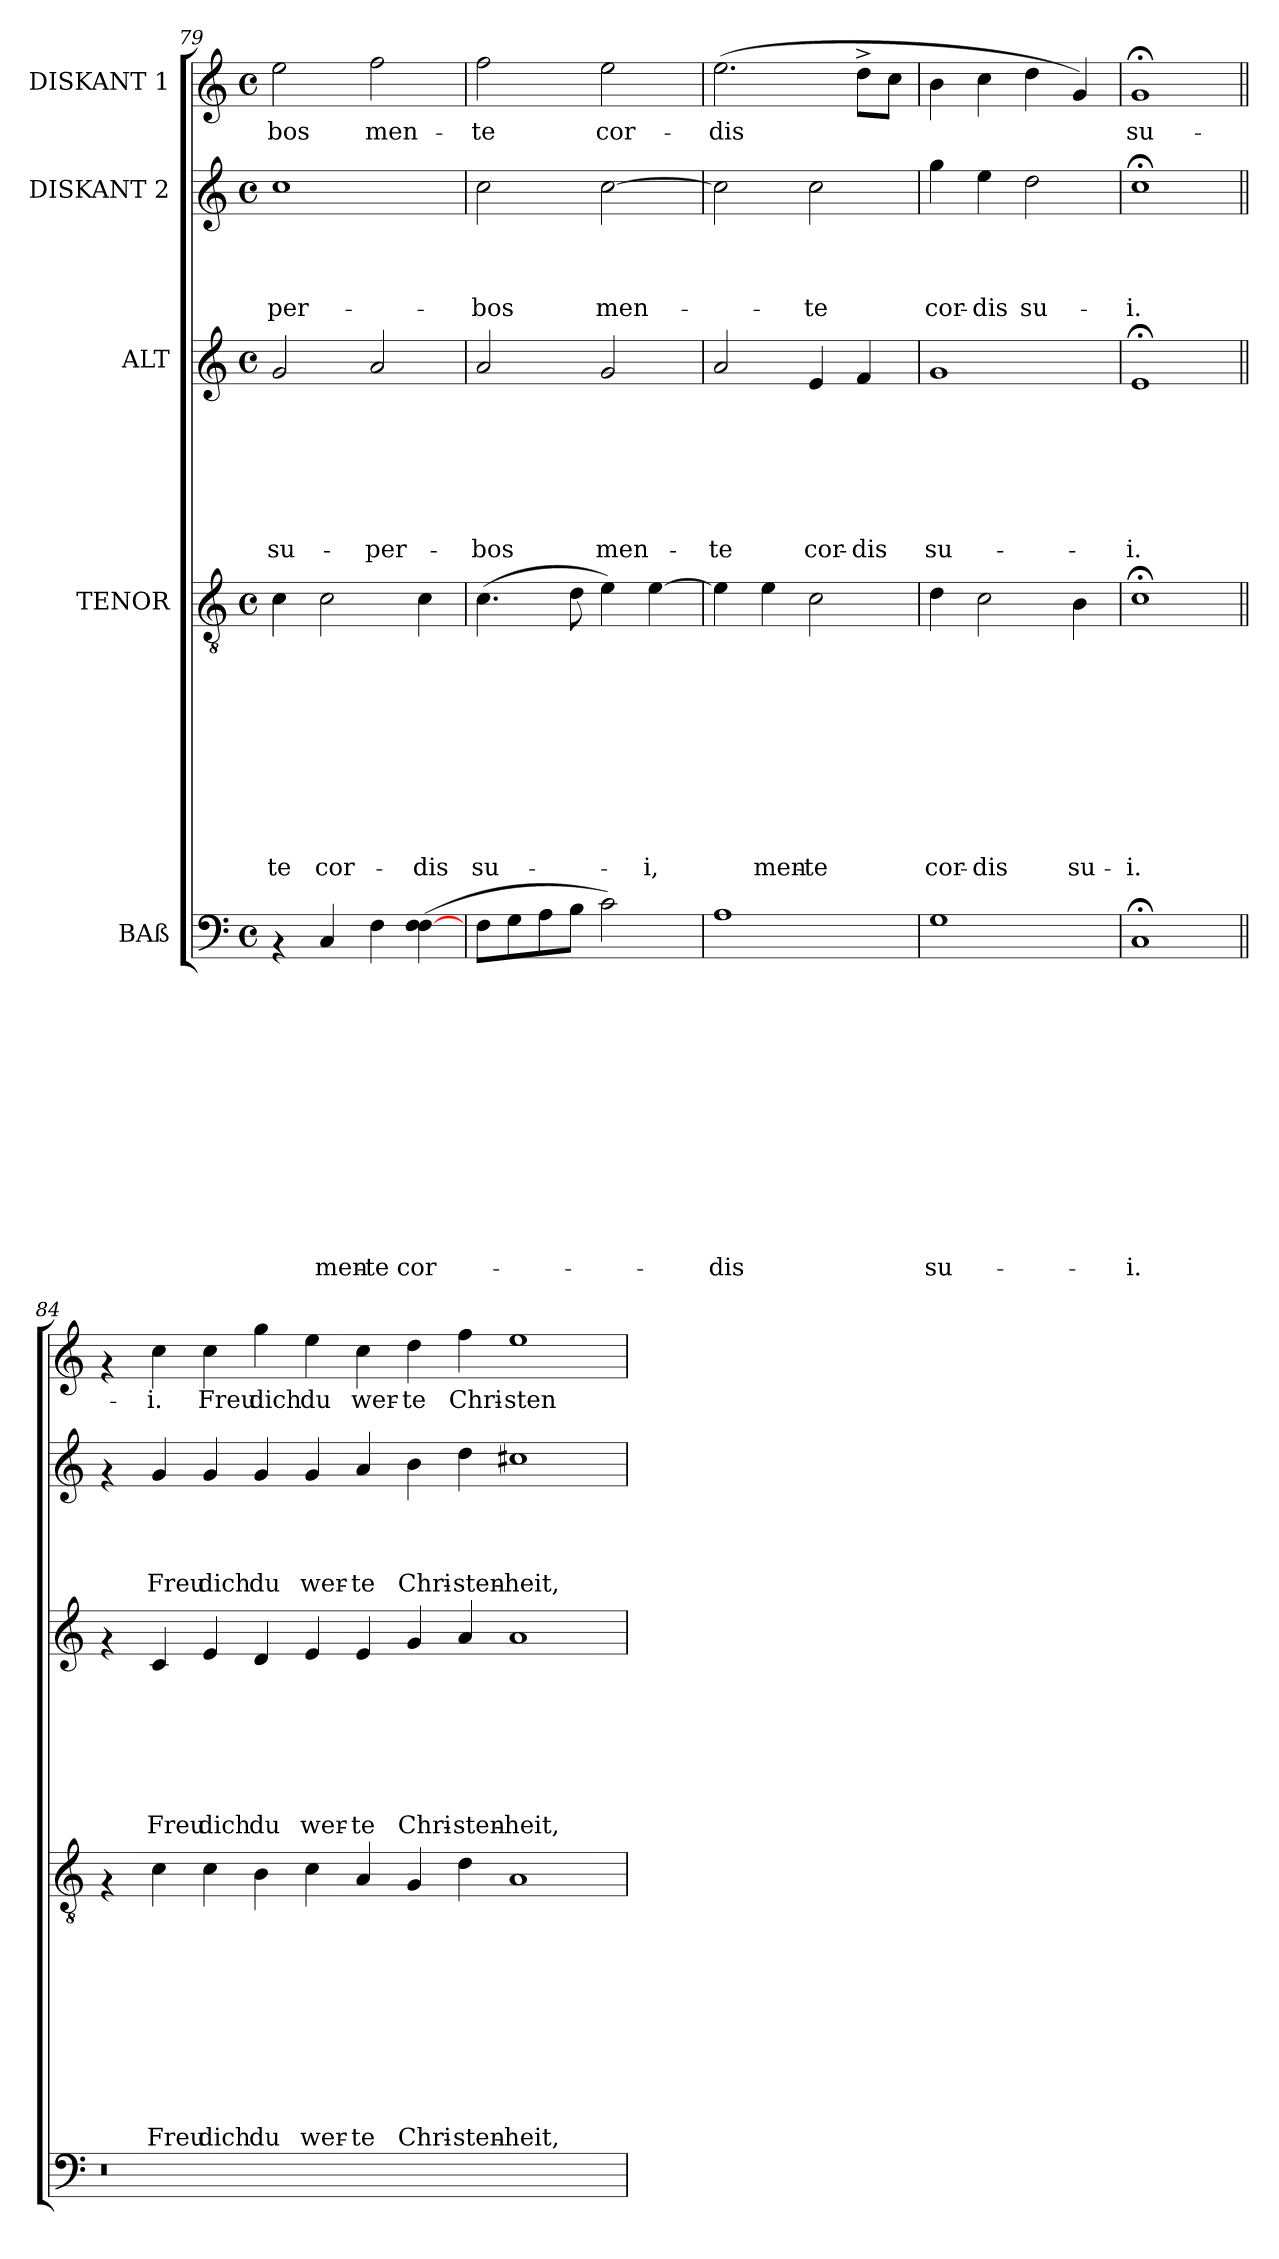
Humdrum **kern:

**kern	**text	**text	**text	**text	**text	**text	**text	**text	**text	**text	**text	**text	**text	**kern	**text	**text	**text	**text	**text	**text	**text	**text	**text	**text	**kern	**text	**text	**text	**text	**text	**text	**text	**kern	**text	**text	**text	**text	**kern	**text
*part5	*part5	*part5	*part5	*part5	*part5	*part5	*part5	*part5	*part5	*part5	*part5	*part5	*part5	*part4	*part4	*part4	*part4	*part4	*part4	*part4	*part4	*part4	*part4	*part4	*part3	*part3	*part3	*part3	*part3	*part3	*part3	*part3	*part2	*part2	*part2	*part2	*part2	*part1	*part1
*staff5	*staff5	*staff5	*staff5	*staff5	*staff5	*staff5	*staff5	*staff5	*staff5	*staff5	*staff5	*staff5	*staff5	*staff4	*staff4	*staff4	*staff4	*staff4	*staff4	*staff4	*staff4	*staff4	*staff4	*staff4	*staff3	*staff3	*staff3	*staff3	*staff3	*staff3	*staff3	*staff3	*staff2	*staff2	*staff2	*staff2	*staff2	*staff1	*staff1
*I"BAß	*	*	*	*	*	*	*	*	*	*	*	*	*	*I"TENOR	*	*	*	*	*	*	*	*	*	*	*I"ALT	*	*	*	*	*	*	*	*I"DISKANT 2	*	*	*	*	*I"DISKANT 1	*
*clefF4	*	*	*	*	*	*	*	*	*	*	*	*	*	*clefGv2	*	*	*	*	*	*	*	*	*	*	*clefG2	*	*	*	*	*	*	*	*clefG2	*	*	*	*	*clefG2	*
*k[]	*	*	*	*	*	*	*	*	*	*	*	*	*	*k[]	*	*	*	*	*	*	*	*	*	*	*k[]	*	*	*	*	*	*	*	*k[]	*	*	*	*	*k[]	*
*C:	*	*	*	*	*	*	*	*	*	*	*	*	*	*C:	*	*	*	*	*	*	*	*	*	*	*C:	*	*	*	*	*	*	*	*C:	*	*	*	*	*C:	*
*M4/4	*	*	*	*	*	*	*	*	*	*	*	*	*	*M4/4	*	*	*	*	*	*	*	*	*	*	*M4/4	*	*	*	*	*	*	*	*M4/4	*	*	*	*	*M4/4	*
*met(c)	*	*	*	*	*	*	*	*	*	*	*	*	*	*met(c)	*	*	*	*	*	*	*	*	*	*	*met(c)	*	*	*	*	*	*	*	*met(c)	*	*	*	*	*met(c)	*
=79	=79	=79	=79	=79	=79	=79	=79	=79	=79	=79	=79	=79	=79	=79	=79	=79	=79	=79	=79	=79	=79	=79	=79	=79	=79	=79	=79	=79	=79	=79	=79	=79	=79	=79	=79	=79	=79	=79	=79
!	!	!	!	!	!	!	!	!	!	!	!	!	!	!	!	!	!	!	!	!	!	!	!	!LO:LY:b	!	!	!	!	!	!	!	!LO:LY:b	!	!	!	!	!LO:LY:b	!	!LO:LY:b
4rAA	.	.	.	.	.	.	.	.	.	.	.	.	.	4c\	.	.	.	.	.	.	.	.	.	-te	2g/	.	.	.	.	.	.	su-	1cc	.	.	.	-per-	2ee\	-bos
!	!	!	!	!	!	!	!	!	!	!	!	!	!LO:LY:b	!	!	!	!	!	!	!	!	!	!	!LO:LY:b	!	!	!	!	!	!	!	!	!	!	!	!	!	!	!
4C/	.	.	.	.	.	.	.	.	.	.	.	.	men-	2c\	.	.	.	.	.	.	.	.	.	cor-	.	.	.	.	.	.	.	.	.	.	.	.	.	.	.
!	!	!	!	!	!	!	!	!	!	!	!	!	!LO:LY:b	!	!	!	!	!	!	!	!	!	!	!	!	!	!	!	!	!	!	!LO:LY:b	!	!	!	!	!	!	!LO:LY:b
4F\	.	.	.	.	.	.	.	.	.	.	.	.	-te	.	.	.	.	.	.	.	.	.	.	.	2a/	.	.	.	.	.	.	-per-	.	.	.	.	.	2ff\	men-
!	!	!	!	!	!	!	!	!	!	!	!	!	!LO:LY:b	!	!	!	!	!	!	!	!	!	!	!LO:LY:b	!	!	!	!	!	!	!	!	!	!	!	!	!	!	!
(>4F\ [>4F\	.	.	.	.	.	.	.	.	.	.	.	.	cor-	4c\	.	.	.	.	.	.	.	.	.	-dis	.	.	.	.	.	.	.	.	.	.	.	.	.	.	.
=80	=80	=80	=80	=80	=80	=80	=80	=80	=80	=80	=80	=80	=80	=80	=80	=80	=80	=80	=80	=80	=80	=80	=80	=80	=80	=80	=80	=80	=80	=80	=80	=80	=80	=80	=80	=80	=80	=80	=80
!	!	!	!	!	!	!	!	!	!	!	!	!	!	!	!	!	!	!	!	!	!	!	!	!LO:LY:b	!	!	!	!	!	!	!	!LO:LY:b	!	!	!	!	!LO:LY:b	!	!LO:LY:b
8F\L	.	.	.	.	.	.	.	.	.	.	.	.	.	(>4.c\	.	.	.	.	.	.	.	.	.	su-	2a/	.	.	.	.	.	.	-bos	2cc\	.	.	.	-bos	2ff\	-te
8G\	.	.	.	.	.	.	.	.	.	.	.	.	.	.	.	.	.	.	.	.	.	.	.	.	.	.	.	.	.	.	.	.	.	.	.	.	.	.	.
8A\	.	.	.	.	.	.	.	.	.	.	.	.	.	.	.	.	.	.	.	.	.	.	.	.	.	.	.	.	.	.	.	.	.	.	.	.	.	.	.
8B\J	.	.	.	.	.	.	.	.	.	.	.	.	.	8d\	.	.	.	.	.	.	.	.	.	.	.	.	.	.	.	.	.	.	.	.	.	.	.	.	.
!	!	!	!	!	!	!	!	!	!	!	!	!	!	!	!	!	!	!	!	!	!	!	!	!	!	!	!	!	!	!	!	!LO:LY:b	!	!	!	!	!LO:LY:b	!	!LO:LY:b
2c\)	.	.	.	.	.	.	.	.	.	.	.	.	.	4e\)	.	.	.	.	.	.	.	.	.	.	2g/	.	.	.	.	.	.	men-	[<2cc\	.	.	.	men-	2ee\	cor-
!	!	!	!	!	!	!	!	!	!	!	!	!	!	!	!	!	!	!	!	!	!	!	!	!LO:LY:b	!	!	!	!	!	!	!	!	!	!	!	!	!	!	!
.	.	.	.	.	.	.	.	.	.	.	.	.	.	[<4e\	.	.	.	.	.	.	.	.	.	-i,	.	.	.	.	.	.	.	.	.	.	.	.	.	.	.
!!LO:LB:g=z
=81	=81	=81	=81	=81	=81	=81	=81	=81	=81	=81	=81	=81	=81	=81	=81	=81	=81	=81	=81	=81	=81	=81	=81	=81	=81	=81	=81	=81	=81	=81	=81	=81	=81	=81	=81	=81	=81	=81	=81
!	!	!	!	!	!	!	!	!	!	!	!	!	!LO:LY:b	!	!	!	!	!	!	!	!	!	!	!	!	!	!	!	!	!	!	!LO:LY:b	!	!	!	!	!	!	!LO:LY:b
1A	.	.	.	.	.	.	.	.	.	.	.	.	-dis	4e\]	.	.	.	.	.	.	.	.	.	.	2a/	.	.	.	.	.	.	-te	2cc\]	.	.	.	.	(>2.ee\	-dis
!	!	!	!	!	!	!	!	!	!	!	!	!	!	!	!	!	!	!	!	!	!	!	!	!LO:LY:b	!	!	!	!	!	!	!	!	!	!	!	!	!	!	!
.	.	.	.	.	.	.	.	.	.	.	.	.	.	4e\	.	.	.	.	.	.	.	.	.	men-	.	.	.	.	.	.	.	.	.	.	.	.	.	.	.
!	!	!	!	!	!	!	!	!	!	!	!	!	!	!	!	!	!	!	!	!	!	!	!	!LO:LY:b	!	!	!	!	!	!	!	!LO:LY:b	!	!	!	!	!LO:LY:b	!	!
.	.	.	.	.	.	.	.	.	.	.	.	.	.	2c\	.	.	.	.	.	.	.	.	.	-te	4e/	.	.	.	.	.	.	cor-	2cc\	.	.	.	-te	.	.
!	!	!	!	!	!	!	!	!	!	!	!	!	!	!	!	!	!	!	!	!	!	!	!	!	!	!	!	!	!	!	!	!LO:LY:b	!	!	!	!	!	!	!
.	.	.	.	.	.	.	.	.	.	.	.	.	.	.	.	.	.	.	.	.	.	.	.	.	4f/	.	.	.	.	.	.	-dis	.	.	.	.	.	8dd^>\L	.
.	.	.	.	.	.	.	.	.	.	.	.	.	.	.	.	.	.	.	.	.	.	.	.	.	.	.	.	.	.	.	.	.	.	.	.	.	.	8cc\J	.
=82	=82	=82	=82	=82	=82	=82	=82	=82	=82	=82	=82	=82	=82	=82	=82	=82	=82	=82	=82	=82	=82	=82	=82	=82	=82	=82	=82	=82	=82	=82	=82	=82	=82	=82	=82	=82	=82	=82	=82
!	!	!	!	!	!	!	!	!	!	!	!	!	!LO:LY:b	!	!	!	!	!	!	!	!	!	!	!LO:LY:b	!	!	!	!	!	!	!	!LO:LY:b	!	!	!	!	!LO:LY:b	!	!
1G	.	.	.	.	.	.	.	.	.	.	.	.	su-	4d\	.	.	.	.	.	.	.	.	.	cor-	1g	.	.	.	.	.	.	su-	4gg\	.	.	.	cor-	4b\	.
!	!	!	!	!	!	!	!	!	!	!	!	!	!	!	!	!	!	!	!	!	!	!	!	!LO:LY:b	!	!	!	!	!	!	!	!	!	!	!	!	!LO:LY:b	!	!
.	.	.	.	.	.	.	.	.	.	.	.	.	.	2c\	.	.	.	.	.	.	.	.	.	-dis	.	.	.	.	.	.	.	.	4ee\	.	.	.	-dis	4cc\	.
!	!	!	!	!	!	!	!	!	!	!	!	!	!	!	!	!	!	!	!	!	!	!	!	!	!	!	!	!	!	!	!	!	!	!	!	!	!LO:LY:b	!	!
.	.	.	.	.	.	.	.	.	.	.	.	.	.	.	.	.	.	.	.	.	.	.	.	.	.	.	.	.	.	.	.	.	2dd\	.	.	.	su-	4dd\	.
!	!	!	!	!	!	!	!	!	!	!	!	!	!	!	!	!	!	!	!	!	!	!	!	!LO:LY:b	!	!	!	!	!	!	!	!	!	!	!	!	!	!	!
.	.	.	.	.	.	.	.	.	.	.	.	.	.	4B\	.	.	.	.	.	.	.	.	.	su-	.	.	.	.	.	.	.	.	.	.	.	.	.	4g/)	.
=83	=83	=83	=83	=83	=83	=83	=83	=83	=83	=83	=83	=83	=83	=83	=83	=83	=83	=83	=83	=83	=83	=83	=83	=83	=83	=83	=83	=83	=83	=83	=83	=83	=83	=83	=83	=83	=83	=83	=83
!	!	!	!	!	!	!	!	!	!	!	!	!	!LO:LY:b	!	!	!	!	!	!	!	!	!	!	!LO:LY:b	!	!	!	!	!	!	!	!LO:LY:b	!	!	!	!	!LO:LY:b	!	!LO:LY:b
1C;	.	.	.	.	.	.	.	.	.	.	.	.	-i.	1c;<	.	.	.	.	.	.	.	.	.	-i.	1e;	.	.	.	.	.	.	-i.	1cc;<	.	.	.	-i.	1g;	su-
=84||	=84||	=84||	=84||	=84||	=84||	=84||	=84||	=84||	=84||	=84||	=84||	=84||	=84||	=84||	=84||	=84||	=84||	=84||	=84||	=84||	=84||	=84||	=84||	=84||	=84||	=84||	=84||	=84||	=84||	=84||	=84||	=84||	=84||	=84||	=84||	=84||	=84||	=84||	=84||
0.r	.	.	.	.	.	.	.	.	.	.	.	.	.	4rF	.	.	.	.	.	.	.	.	.	.	4rf	.	.	.	.	.	.	.	4rf	.	.	.	.	4rf	.
!	!	!	!	!	!	!	!	!	!	!	!	!	!	!	!	!	!	!	!	!	!	!	!	!LO:LY:b	!	!	!	!	!	!	!	!LO:LY:b	!	!	!	!	!LO:LY:b	!	!LO:LY:b
.	.	.	.	.	.	.	.	.	.	.	.	.	.	4c\	.	.	.	.	.	.	.	.	.	Freu	4c/	.	.	.	.	.	.	Freu	4g/	.	.	.	Freu	4cc\	-i.
!	!	!	!	!	!	!	!	!	!	!	!	!	!	!	!	!	!	!	!	!	!	!	!	!LO:LY:b	!	!	!	!	!	!	!	!LO:LY:b	!	!	!	!	!LO:LY:b	!	!LO:LY:b
.	.	.	.	.	.	.	.	.	.	.	.	.	.	4c\	.	.	.	.	.	.	.	.	.	dich	4e/	.	.	.	.	.	.	dich	4g/	.	.	.	dich	4cc\	Freu
!	!	!	!	!	!	!	!	!	!	!	!	!	!	!	!	!	!	!	!	!	!	!	!	!LO:LY:b	!	!	!	!	!	!	!	!LO:LY:b	!	!	!	!	!LO:LY:b	!	!LO:LY:b
.	.	.	.	.	.	.	.	.	.	.	.	.	.	4B\	.	.	.	.	.	.	.	.	.	du	4d/	.	.	.	.	.	.	du	4g/	.	.	.	du	4gg\	dich
!	!	!	!	!	!	!	!	!	!	!	!	!	!	!	!	!	!	!	!	!	!	!	!	!LO:LY:b	!	!	!	!	!	!	!	!LO:LY:b	!	!	!	!	!LO:LY:b	!	!LO:LY:b
.	.	.	.	.	.	.	.	.	.	.	.	.	.	4c\	.	.	.	.	.	.	.	.	.	wer-	4e/	.	.	.	.	.	.	wer-	4g/	.	.	.	wer-	4ee\	du
!	!	!	!	!	!	!	!	!	!	!	!	!	!	!	!	!	!	!	!	!	!	!	!	!LO:LY:b	!	!	!	!	!	!	!	!LO:LY:b	!	!	!	!	!LO:LY:b	!	!LO:LY:b
.	.	.	.	.	.	.	.	.	.	.	.	.	.	4A/	.	.	.	.	.	.	.	.	.	-te	4e/	.	.	.	.	.	.	-te	4a/	.	.	.	-te	4cc\	wer-
!	!	!	!	!	!	!	!	!	!	!	!	!	!	!	!	!	!	!	!	!	!	!	!	!LO:LY:b	!	!	!	!	!	!	!	!LO:LY:b	!	!	!	!	!LO:LY:b	!	!LO:LY:b
.	.	.	.	.	.	.	.	.	.	.	.	.	.	4G/	.	.	.	.	.	.	.	.	.	Chri-	4g/	.	.	.	.	.	.	Chri-	4b\	.	.	.	Chri-	4dd\	-te
!	!	!	!	!	!	!	!	!	!	!	!	!	!	!	!	!	!	!	!	!	!	!	!	!LO:LY:b	!	!	!	!	!	!	!	!LO:LY:b	!	!	!	!	!LO:LY:b	!	!LO:LY:b
.	.	.	.	.	.	.	.	.	.	.	.	.	.	4d\	.	.	.	.	.	.	.	.	.	-sten-	4a/	.	.	.	.	.	.	-sten-	4dd\	.	.	.	-sten-	4ff\	Chri-
!	!	!	!	!	!	!	!	!	!	!	!	!	!	!	!	!	!	!	!	!	!	!	!	!LO:LY:b	!	!	!	!	!	!	!	!LO:LY:b	!	!	!	!	!LO:LY:b	!	!LO:LY:b
.	.	.	.	.	.	.	.	.	.	.	.	.	.	1A	.	.	.	.	.	.	.	.	.	-heit,	1a	.	.	.	.	.	.	-heit,	1cc#X	.	.	.	-heit,	1ee	-sten-
=	=	=	=	=	=	=	=	=	=	=	=	=	=	=	=	=	=	=	=	=	=	=	=	=	=	=	=	=	=	=	=	=	=	=	=	=	=	=	=
*-	*-	*-	*-	*-	*-	*-	*-	*-	*-	*-	*-	*-	*-	*-	*-	*-	*-	*-	*-	*-	*-	*-	*-	*-	*-	*-	*-	*-	*-	*-	*-	*-	*-	*-	*-	*-	*-	*-	*-
